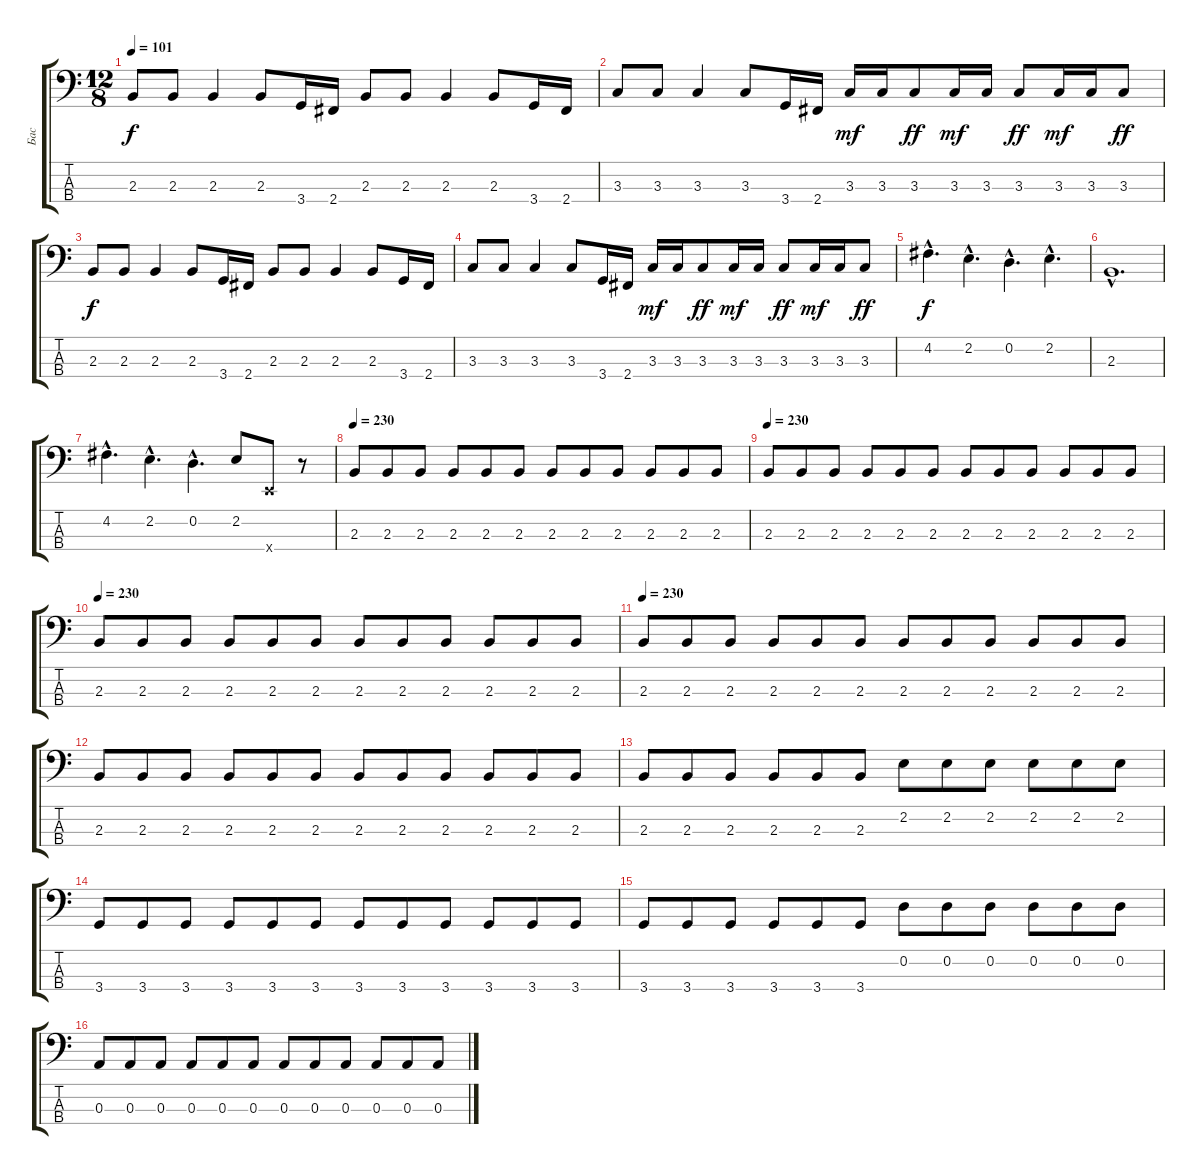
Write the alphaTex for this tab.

\track ("Бас" "Бас") {instrument electricbasspick}
\staff {score tabs}
\tuning (G2 D2 A1 E1) {hide}
\ts (12 8)
\tempo 101
\clef f4
\ks c
2.3.8{dy f} 2.3.8 2.3.4 2.3.8 3.4.16 2.4.16 2.3.8 2.3.8 2.3.4 2.3.8 3.4.16 2.4.16 |
3.3.8 3.3.8 3.3.4 3.3.8 3.4.16 2.4.16 3.3.16{dy mf} 3.3.16 3.3.8{dy ff} 3.3.16{dy mf} 3.3.16 3.3.8{dy ff} 3.3.16{dy mf} 3.3.16 3.3.8{dy ff} |
2.3.8{dy f} 2.3.8 2.3.4 2.3.8 3.4.16 2.4.16 2.3.8 2.3.8 2.3.4 2.3.8 3.4.16 2.4.16 |
3.3.8 3.3.8 3.3.4 3.3.8 3.4.16 2.4.16 3.3.16{dy mf} 3.3.16 3.3.8{dy ff} 3.3.16{dy mf} 3.3.16 3.3.8{dy ff} 3.3.16{dy mf} 3.3.16 3.3.8{dy ff} |
4.2{hac}.4{d dy f} 2.2{hac}.4{d} 0.2{hac}.4{d} 2.2{hac}.4{d} |
2.3{hac}.1{d} |
4.2{hac}.4{d} 2.2{hac}.4{d} 0.2{hac}.4{d} 2.2.8 0.4{x}.8 r.8 |
\tempo 230
2.3.8 2.3.8 2.3.8 2.3.8 2.3.8 2.3.8 2.3.8 2.3.8 2.3.8 2.3.8 2.3.8 2.3.8 |
\tempo 230
2.3.8 2.3.8 2.3.8 2.3.8 2.3.8 2.3.8 2.3.8 2.3.8 2.3.8 2.3.8 2.3.8 2.3.8 |
\tempo 230
2.3.8 2.3.8 2.3.8 2.3.8 2.3.8 2.3.8 2.3.8 2.3.8 2.3.8 2.3.8 2.3.8 2.3.8 |
\tempo 230
2.3.8 2.3.8 2.3.8 2.3.8 2.3.8 2.3.8 2.3.8 2.3.8 2.3.8 2.3.8 2.3.8 2.3.8 |
2.3.8 2.3.8 2.3.8 2.3.8 2.3.8 2.3.8 2.3.8 2.3.8 2.3.8 2.3.8 2.3.8 2.3.8 |
2.3.8 2.3.8 2.3.8 2.3.8 2.3.8 2.3.8 2.2.8 2.2.8 2.2.8 2.2.8 2.2.8 2.2.8 |
3.4.8 3.4.8 3.4.8 3.4.8 3.4.8 3.4.8 3.4.8 3.4.8 3.4.8 3.4.8 3.4.8 3.4.8 |
3.4.8 3.4.8 3.4.8 3.4.8 3.4.8 3.4.8 0.2.8 0.2.8 0.2.8 0.2.8 0.2.8 0.2.8 |
0.3.8 0.3.8 0.3.8 0.3.8 0.3.8 0.3.8 0.3.8 0.3.8 0.3.8 0.3.8 0.3.8 0.3.8
